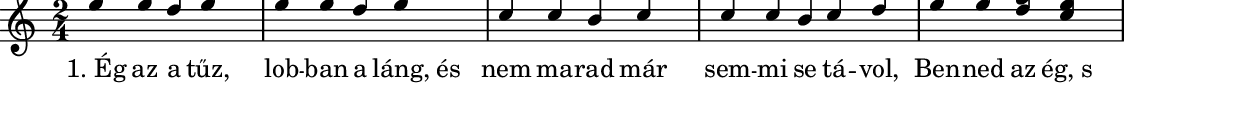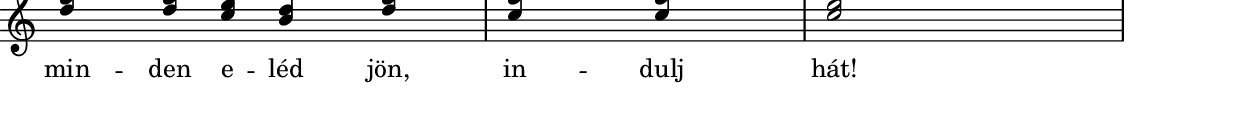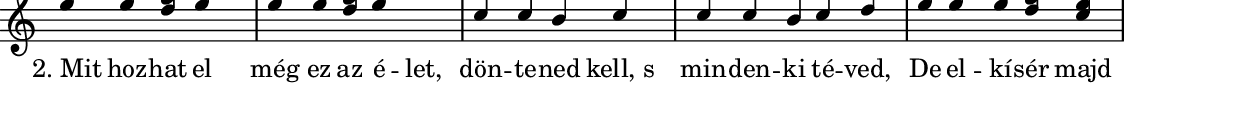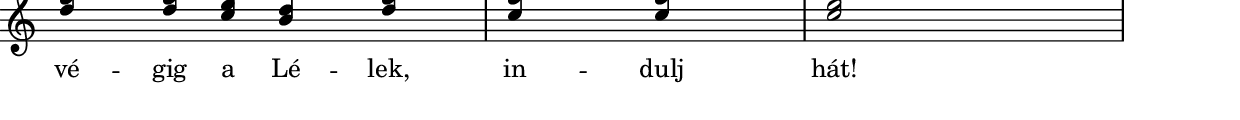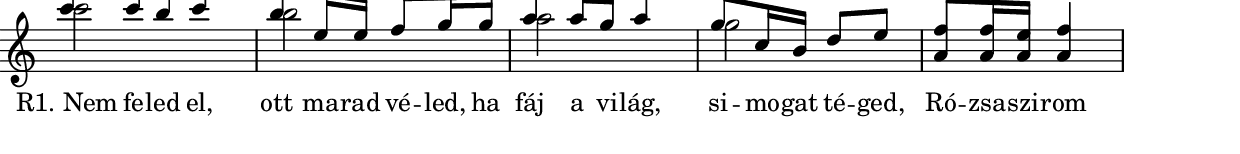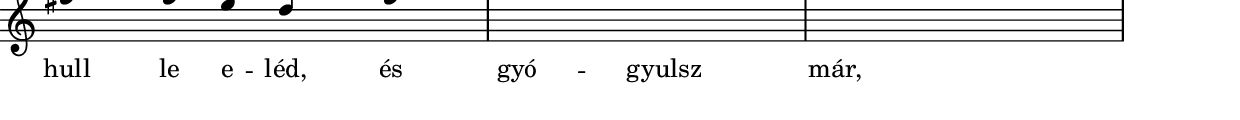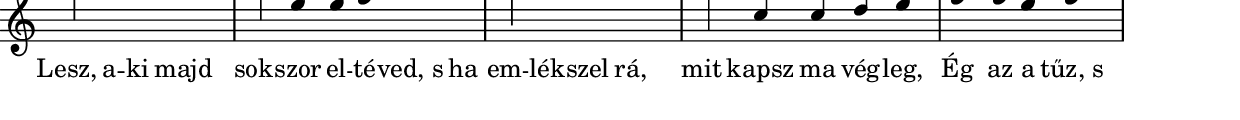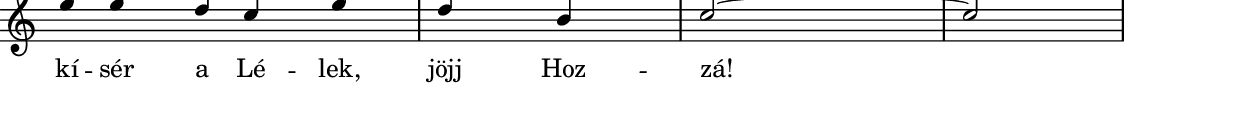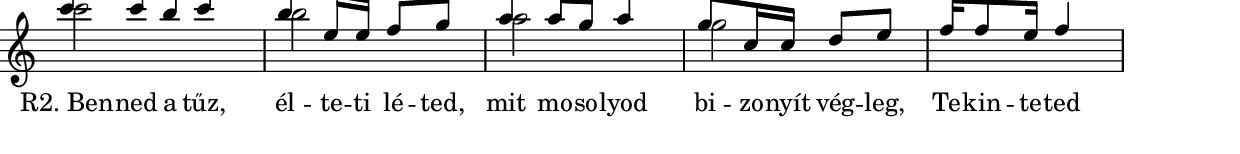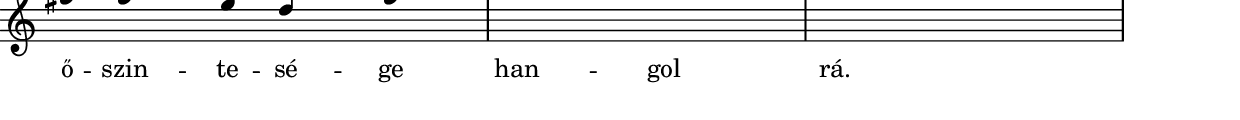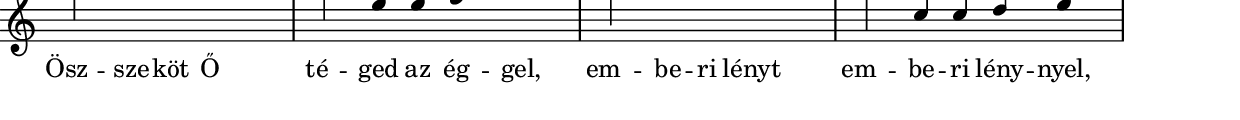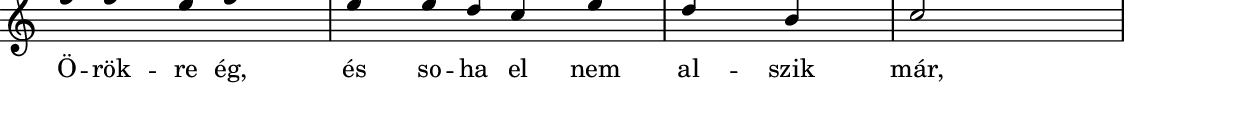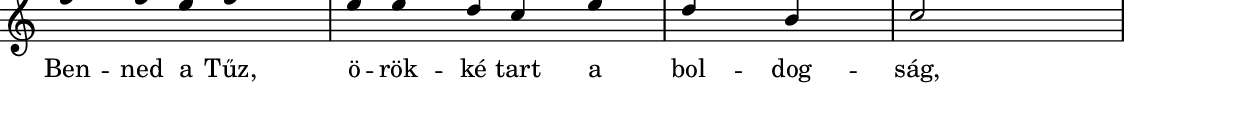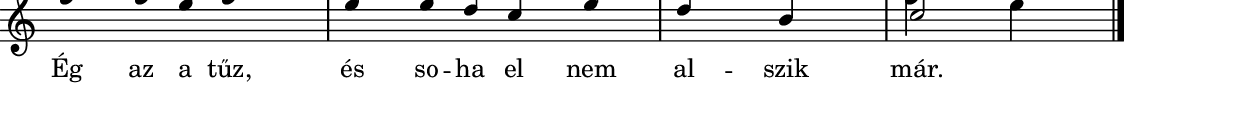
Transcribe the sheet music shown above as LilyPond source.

% MusicXML to Lilypond converter by Kovi

szovegAAA = \lyricmode {  "1. Ég" "az" "a" "tűz," "lob" -- "ban" "a" "láng," "és" "nem" "ma" -- "rad" "már" "sem" -- "mi" "se" "tá" -- "vol," "Ben" -- "ned" "az" "ég, s" "min" -- "den" "e" -- "léd" "jön," "in" -- "dulj" "hát!" "2. Mit" "hoz" -- "hat" "el" "még" "ez" "az" "é" -- "let," "dön" -- "te" -- "ned" "kell, s" "min" -- "den" -- "ki" "té" -- "ved," "De" "el" -- "kí" -- "sér" "majd" "vé" -- "gig" "a" "Lé" -- "lek," "in" -- "dulj" "hát!" "R1. Nem" "fe" -- "led" "el," "ott" "ma" -- "rad" "vé" -- "led," "ha" "fáj" "a" "vi" -- "lág," "si" -- "mo" -- "gat" "té" -- "ged," "Ró" -- "zsa" -- "szi" -- "rom" "hull" "le" "e" -- "léd," "és" "gyó" -- "gyulsz" "már," "Lesz," "a" -- "ki" "majd" "sok" -- "szor" "el" -- "té" -- "ved, s" "ha" "em" -- "lék" -- "szel" "rá," "mit" "kapsz" "ma" "vég" -- "leg," "Ég" "az" "a" "tűz, s" "kí" -- "sér" "a" "Lé" -- "lek," "jöjj" "Hoz" -- "zá!" "R2. Ben" -- "ned" "a" "tűz," "él" -- "te" -- "ti" "lé" -- "ted," "mit" "mo" -- "so" -- "lyod" "bi" -- "zo" -- "nyít" "vég" -- "leg," "Te" -- "kin" -- "te" -- "ted" "ő" -- "szin" -- "te" -- "sé" -- "ge" "han" -- "gol" "rá." "Ösz" -- "sze" -- "köt" "Ő" "té" -- "ged" "az" "ég" -- "gel," "em" -- "be" -- "ri" "lényt" "em" -- "be" -- "ri" "lény" -- "nyel," "Ö" -- "rök" -- "re" "ég," "és" "so" -- "ha" "el" "nem" "al" -- "szik" "már," "Ben" -- "ned" "a" "Tűz," "ö" -- "rök" -- "ké" "tart" "a" "bol" -- "dog" -- "ság," "Ég" "az" "a" "tűz," "és" "so" -- "ha" "el" "nem" "al" -- "szik" "már."  }

% Analyzing...
% 1 parts
% 1 Staff
% forceBassClefActive = 
melody = {
% 283 notes in the part
% 2 voices

\new Staff
<<
\new Voice = "voice1" { \voiceOne
% 283 notes
% 57 mesaures

% Measure 1
\clef "treble"
\key c \major
\time 2/4 
e''8 e''16 d''16 e''4 
% Measure 2
e''8 e''16 d''16 e''8 g''8 
% Measure 3
<c'' a'' >8 <c'' a'' >16 <b' a'' >16 <c'' a'' >4 
% Measure 4
<c'' aes'' >8 <c'' aes'' >16 <b' aes'' >16 <c'' aes'' >8 <d'' aes'' >8 
% Measure 5
<e'' g'' >8 <e'' g'' >16 <d'' f'' >16 <c'' e'' >4 
% Measure 6
\break
<d'' f'' >8 <d'' f'' >16 <c'' e'' >16 <b' d'' >8 <d'' f'' >8 
% Measure 7
<c'' f'' >4 <c'' f'' >4 
% Measure 8
<c'' e'' >2 
% Measure 9
\break
<e'' g'' >8 <e'' g'' >16 <d'' f'' >16 <e'' g'' >4 
% Measure 10
<e'' g'' >8 <e'' g'' >16 <d'' f'' >16 <e'' g'' >8 g''8 
% Measure 11
<c'' a'' >8 <c'' a'' >16 <b' a'' >16 <c'' a'' >4 
% Measure 12
<c'' aes'' >16 <c'' aes'' >8 <b' aes'' >16 <c'' aes'' >8 <d'' aes'' >8 
% Measure 13
<e'' g'' >16 <e'' g'' >8 <e'' g'' >16 <d'' f'' >8 <c'' e'' >8 
% Measure 14
\break
<d'' f'' >8 <d'' f'' >16 <c'' e'' >16 <b' d'' >8 <d'' f'' >8 
% Measure 15
<c'' f'' >4 <c'' f'' >4 
% Measure 16
<c'' e'' >2 
% Measure 17
\break
\once \override Score.RehearsalMark #'self-alignment-X = #LEFT
\mark \markup{ \fontsize #-1 \box Refrén } 
c'''8 c'''16 b''16 c'''4 
% Measure 18
b''8 e''16 e''16 f''8 g''16 g''16 
% Measure 19
a''8 a''16 g''16 a''4 
% Measure 20
g''8 c''16 b'16 d''8 e''8 
% Measure 21
<a' f'' >8 <a' f'' >16 <a' e'' >16 <a' f'' >4 
% Measure 22
\break
fis''8 fis''16 e''16 d''8 fis''8 
% Measure 23
g''4 <g'' c''' >4 
% Measure 24
<g'' b'' >2 
% Measure 25
\break
c'''8 c'''16 b''16 c'''4 
% Measure 26
b''8 e''16 e''16 f''8 g''16 g''16 
% Measure 27
a''8 a''16 g''16 a''4 
% Measure 28
g''16 c''8 c''16 d''8 e''8 
% Measure 29
f''8 f''16 e''16 f''4 
% Measure 30
\break
e''16 e''8 d''16 c''8 e''8 
% Measure 31
d''4 b'4 
% Measure 32
c''2~ 
% Measure 33
c''2 
% Measure 34
\break
\once \override Score.RehearsalMark #'self-alignment-X = #LEFT
\mark \markup{ \fontsize #-1 \box Refrén } 
c'''8 c'''16 b''16 c'''4 
% Measure 35
b''8 e''16 e''16 f''8 g''8 
% Measure 36
a''8 a''16 g''16 a''4 
% Measure 37
g''8 c''16 c''16 d''8 e''8 
% Measure 38
f''16 f''8 e''16 f''4 
% Measure 39
\break
fis''16 fis''8 e''16 d''8 fis''8 
% Measure 40
g''4 g''4 
% Measure 41
g''2 
% Measure 42
\break
c'''8 c'''16 b''16 c'''4 
% Measure 43
b''8 e''16 e''16 f''8 g''8 
% Measure 44
a''8 a''16 g''16 a''4 
% Measure 45
g''8 c''16 c''16 d''8 e''8 
% Measure 46
\break
f''16 f''8 e''16 f''4 
% Measure 47
e''8 e''16 d''16 c''8 e''8 
% Measure 48
d''4 b'4 
% Measure 49
c''2 
% Measure 50
\break
f''8 f''16 e''16 f''4 
% Measure 51
e''16 e''8 d''16 c''8 e''8 
% Measure 52
d''4 b'4 
% Measure 53
c''2 
% Measure 54
\break
f''8 f''16 e''16 f''4 
% Measure 55
e''8 e''16 d''16 c''8 e''8 
% Measure 56
d''4 b'4 
% Measure 57
c''2 \bar "|." 
} % voice
\addlyrics { \szovegAAA }
\new Voice = "voice2" { \voiceTwo
% 283 notes
% 57 mesaures

% Measure 1
\clef "treble"
\key c \major
\time 2/4 
s2
% Measure 2
s2
% Measure 3
s2
% Measure 4
s2
% Measure 5
s2
% Measure 6
\break
s2
% Measure 7
s2
% Measure 8
s2
% Measure 9
\break
s2
% Measure 10
s2
% Measure 11
s2
% Measure 12
s2
% Measure 13
s2
% Measure 14
\break
s2
% Measure 15
s2
% Measure 16
s2
% Measure 17
\break
\once \override Score.RehearsalMark #'self-alignment-X = #LEFT
\mark \markup{ \fontsize #-1 \box Refrén } 
c'''2 
% Measure 18
b''2 
% Measure 19
a''2 
% Measure 20
g''2 
% Measure 21
s2
% Measure 22
\break
s2
% Measure 23
s2
% Measure 24
s2
% Measure 25
\break
c'''2 
% Measure 26
b''2 
% Measure 27
a''2 
% Measure 28
g''2 
% Measure 29
s2
% Measure 30
\break
s2
% Measure 31
s2
% Measure 32
s2
% Measure 33
s2
% Measure 34
\break
\once \override Score.RehearsalMark #'self-alignment-X = #LEFT
\mark \markup{ \fontsize #-1 \box Refrén } 
c'''2 
% Measure 35
b''2 
% Measure 36
a''2 
% Measure 37
g''2 
% Measure 38
s2
% Measure 39
\break
s2
% Measure 40
s2
% Measure 41
s2
% Measure 42
\break
c'''2 
% Measure 43
b''2 
% Measure 44
a''2 
% Measure 45
g''2 
% Measure 46
\break
s2
% Measure 47
s2
% Measure 48
s2
% Measure 49
s2
% Measure 50
\break
s2
% Measure 51
s2
% Measure 52
s2
% Measure 53
s2
% Measure 54
\break
s2
% Measure 55
s2
% Measure 56
s2
% Measure 57
f''4 e''4 \bar "|." 
} % voice
>>
} % melody


harmonies = \chordmode {
% 58 chords
\germanChords
c4 s4 e4:m s4 f4 s4 f4:m s4 c4 s4 g4 s4 f4 s4 c4 s4 c4 s4 e4:m s4 f4 s4 f4:m s4 c4 s4 g4 s4 f4 s4 c4 s4 a4:m s4 c4 s4 f4 s4 c4 s4 f4 s4 d4 s4 g4 s4 g4 s4 a4:m s4 c4 s4 f4 s4 c4 s4 f4 s4 c4 s4 g4 s4 c4 s4 s4 s4 a4:m s4 c4 s4 f4 s4 c4 s4 f4 s4 d4 s4 g4 s4 g4 s4 a4:m s4 c4 s4 f4 s4 c4 s4 f4 s4 c4 s4 g4 s4 c4 s4 f4 s4 c4 s4 g4 s4 c4 s4 f4 s4 c4 s4 g4 s4 c4 c4
}

\include "../../definitions.ly"
